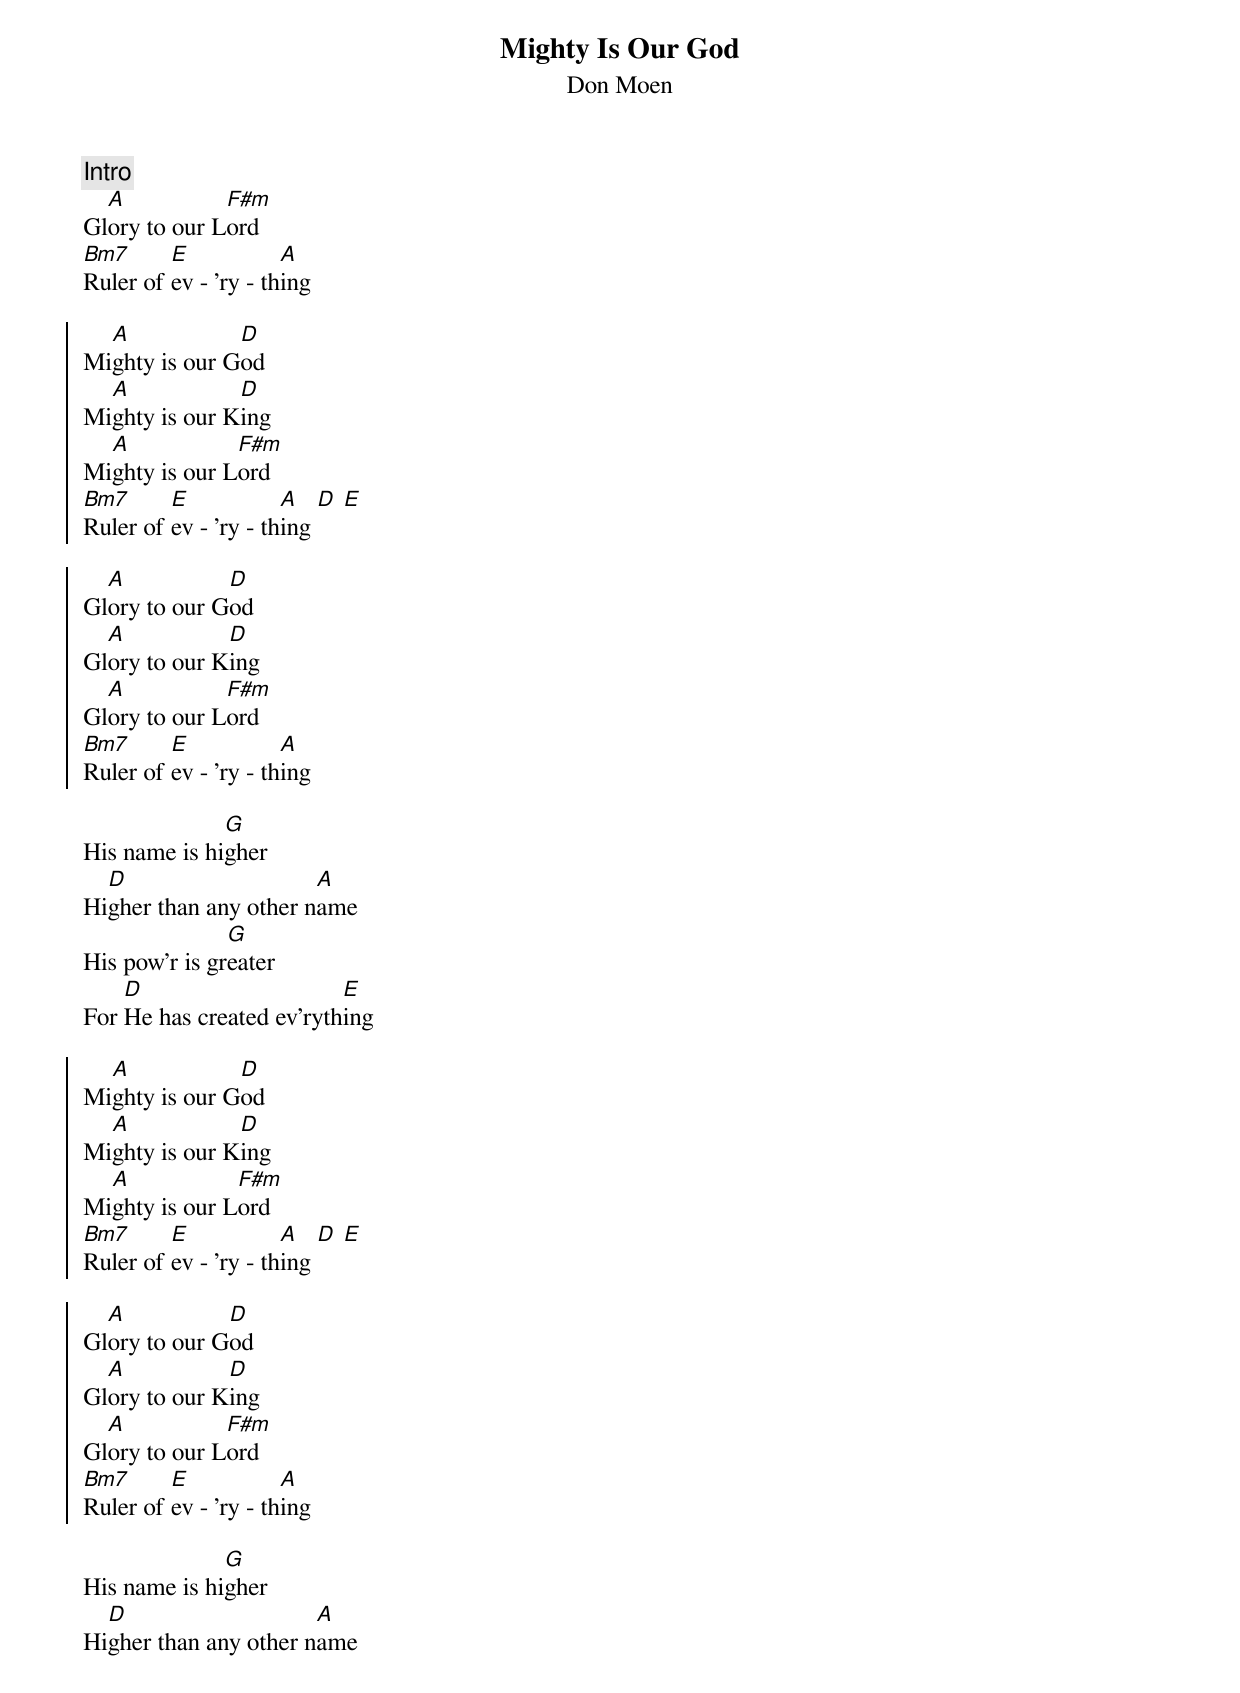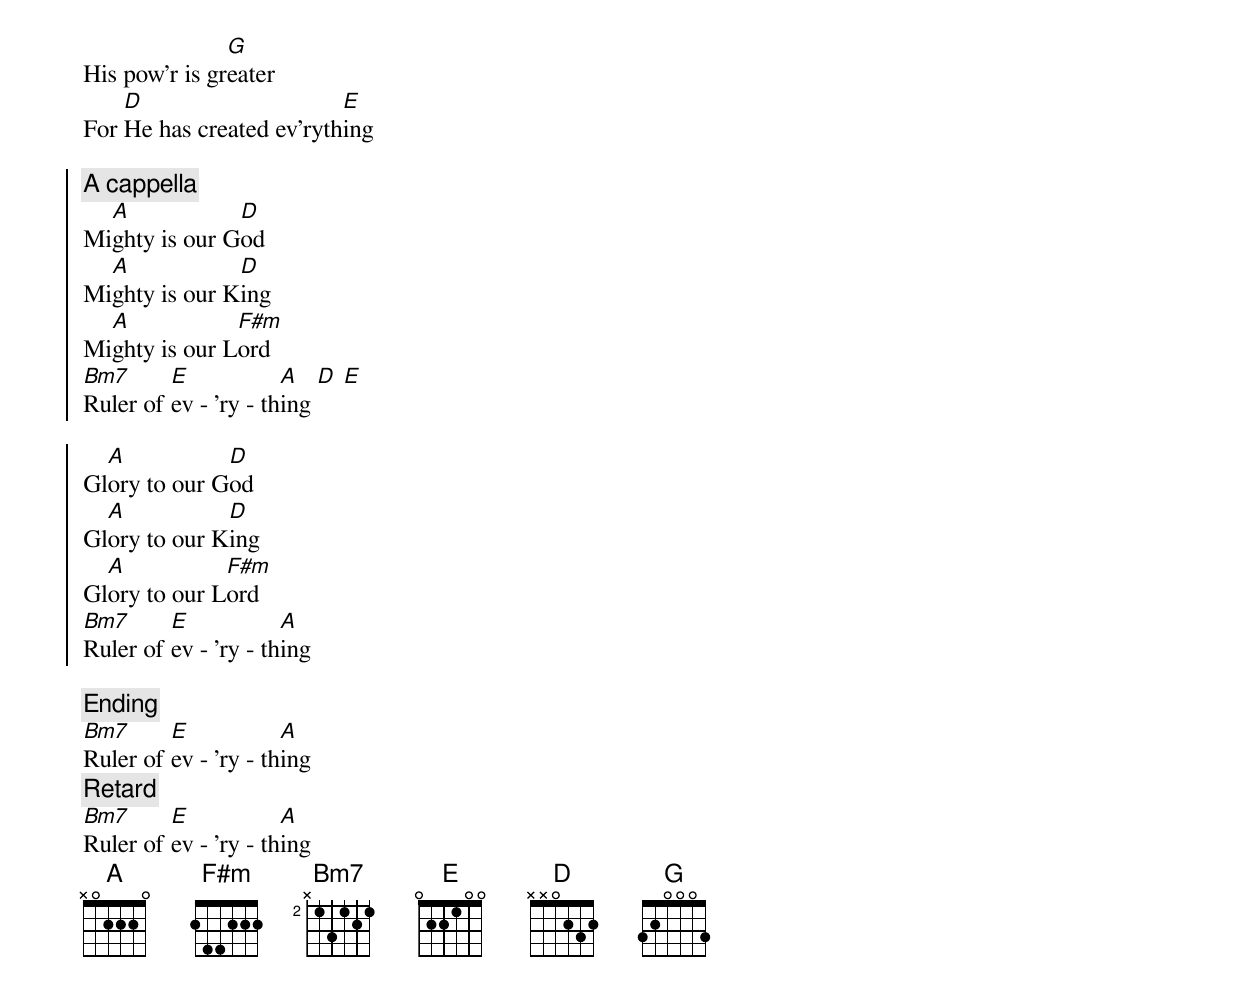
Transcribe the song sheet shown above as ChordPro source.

{title:Mighty Is Our God}
{subtitle:Don Moen}
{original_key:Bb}
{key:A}
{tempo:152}
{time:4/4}
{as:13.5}

{c:Intro}
Gl[A]ory to our L[F#m]ord
[Bm7]Ruler of [E]ev - 'ry - th[A]ing

{soc}
Mi[A]ghty is our G[D]od
Mi[A]ghty is our K[D]ing
Mi[A]ghty is our L[F#m]ord
[Bm7]Ruler of [E]ev - 'ry - th[A]ing [D] [E]

Gl[A]ory to our G[D]od
Gl[A]ory to our K[D]ing
Gl[A]ory to our L[F#m]ord
[Bm7]Ruler of [E]ev - 'ry - th[A]ing
{eoc}

His name is hi[G]gher
Hi[D]gher than any other n[A]ame
His pow'r is gr[G]eater
For [D]He has created ev'ryth[E]ing

{soc}
Mi[A]ghty is our G[D]od
Mi[A]ghty is our K[D]ing
Mi[A]ghty is our L[F#m]ord
[Bm7]Ruler of [E]ev - 'ry - th[A]ing [D] [E]

Gl[A]ory to our G[D]od
Gl[A]ory to our K[D]ing
Gl[A]ory to our L[F#m]ord
[Bm7]Ruler of [E]ev - 'ry - th[A]ing
{eoc}

His name is hi[G]gher
Hi[D]gher than any other n[A]ame
His pow'r is gr[G]eater
For [D]He has created ev'ryth[E]ing

{soc}
{c:A cappella}
Mi[A]ghty is our G[D]od
Mi[A]ghty is our K[D]ing
Mi[A]ghty is our L[F#m]ord
[Bm7]Ruler of [E]ev - 'ry - th[A]ing [D] [E]

Gl[A]ory to our G[D]od
Gl[A]ory to our K[D]ing
Gl[A]ory to our L[F#m]ord
[Bm7]Ruler of [E]ev - 'ry - th[A]ing
{eoc}

{c:Ending}
[Bm7]Ruler of [E]ev - 'ry - th[A]ing
{c:Retard}
[Bm7]Ruler of [E]ev - 'ry - th[A]ing
